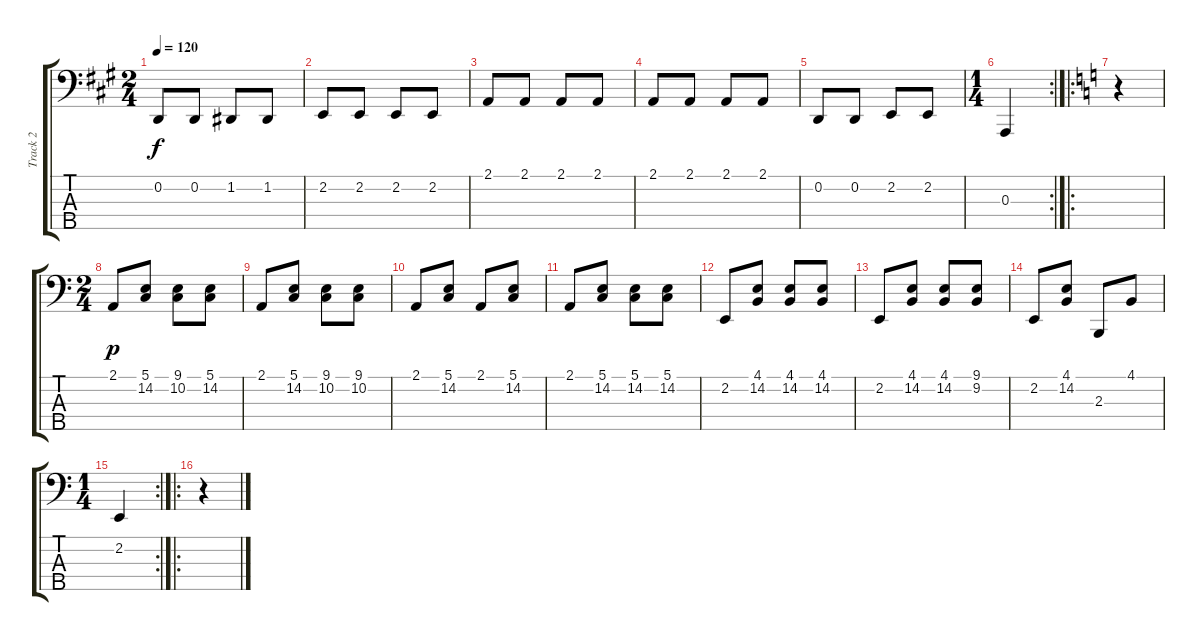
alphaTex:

\track ("Track 2" "Track 2") {instrument acousticgrandpiano}
\staff {score tabs}
\tuning (G2 D2 A1 E1 B0) {hide}
\ts (2 4)
\tempo 120
\clef f4
\ks a
0.2.8{dy f} 0.2.8 1.2.8 1.2.8 |
2.2.8 2.2.8 2.2.8 2.2.8 |
2.1.8 2.1.8 2.1.8 2.1.8 |
2.1.8 2.1.8 2.1.8 2.1.8 |
0.2.8 0.2.8 2.2.8 2.2.8 |
\rc 2
\ts (1 4)
0.3.4 |
\ro
\ks c
r.4 |
\ts (2 4)
2.1.8{dy p} (5.1 14.2).8 (9.1 10.2).8 (5.1 14.2).8 |
2.1.8 (5.1 14.2).8 (9.1 10.2).8 (9.1 10.2).8 |
2.1.8 (5.1 14.2).8 2.1.8 (5.1 14.2).8 |
2.1.8 (5.1 14.2).8 (5.1 14.2).8 (5.1 14.2).8 |
2.2.8 (4.1 14.2).8 (4.1 14.2).8 (4.1 14.2).8 |
2.2.8 (4.1 14.2).8 (4.1 14.2).8 (9.1 9.2).8 |
2.2.8 (4.1 14.2).8 2.3.8 4.1.8 |
\rc 2
\ts (1 4)
2.2.4 |
\ro
r.4
